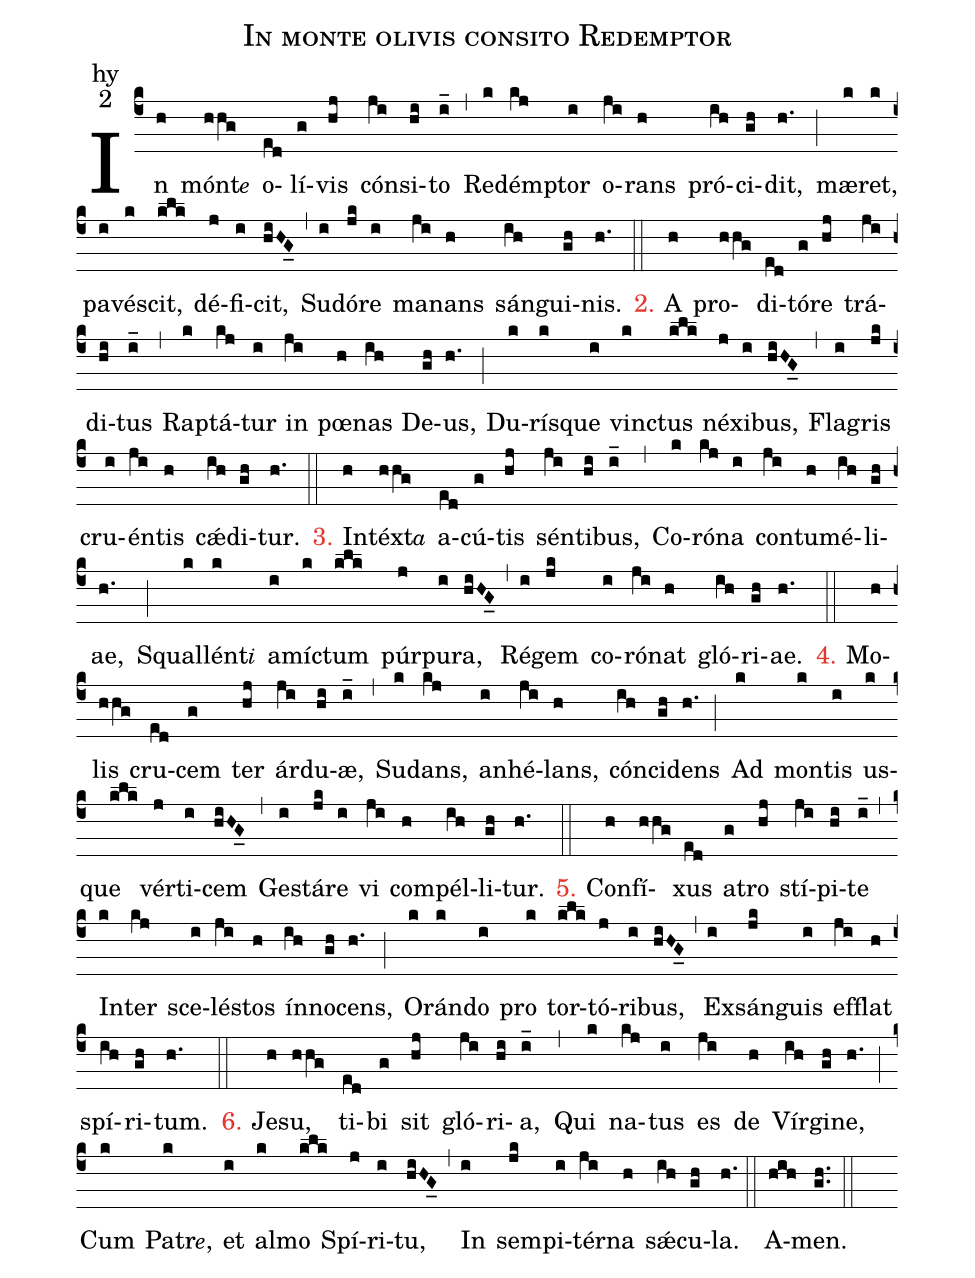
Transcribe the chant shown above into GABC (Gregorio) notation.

name:In monte olivis consito Redemptor;
office-part:hy;
mode:2;
%%
(c4) In(h) mónt<e>e</e>(hhg) o(ed)lí(g)vis(hj) cón(ji)si(hi)to(i_) (,)
Re(k)dém(kj)ptor(i) o(ji)rans(h) pró(ih)ci(gh)dit,(h.) (;)
mæ(k)ret,(k) pa(i)vé(k)scit,(klk) dé(j)fi(i)cit,(hiHG_0) (,)
Su(i)dó(jk)re(i) ma(ji)nans(h) sán(ih)gui(gh)nis.(h.) (::)

<c>2.</c> A(h) pro(hhg)di(ed)tó(g)re(hj) trá(ji)di(hi)tus(i_) (,)
Rap(k)tá(kj)tur(i) in(ji) pœ(h)nas(ih) De(gh)us,(h.) (;)
Du(k)rís(k)que(i) vin(k)ctus(klk) né(j)xi(i)bus,(hiHG_0) (,)
Fla(i)gris(jk) cru(i)én(ji)tis(h) cǽ(ih)di(gh)tur.(h.) (::)

<c>3.</c> In(h)téxt<e>a</e>(hhg) a(ed)cú(g)tis(hj) sén(ji)ti(hi)bus,(i_) (,)
Co(k)ró(kj)na(i) con(ji)tu(h)mé(ih)li(gh)ae,(h.) (;)
Squal(k)lént<e>i</e>(k) a(i)mí(k)ctum(klk) púr(j)pu(i)ra,(hiHG_0) (,)
Ré(i)gem(jk) co(i)ró(ji)nat(h) gló(ih)ri(gh)ae.(h.) (::)

<c>4.</c> Mo(h)lis(hhg) cru(ed)cem(g) ter(hj) ár(ji)du(hi)æ,(i_) (,)
Su(k)dans,(kj) an(i)hé(ji)lans,(h) cón(ih)ci(gh)dens(h.) (;)
Ad(k) mon(k)tis(i) us(k)que(klk) vér(j)ti(i)cem(hiHG_0) (,)
Ge(i)stá(jk)re(i) vi(ji) com(h)pél(ih)li(gh)tur.(h.) (::)

<c>5.</c> Con(h)fí(hhg)xus(ed) a(g)tro(hj) stí(ji)pi(hi)te(i_) (,)
In(k)ter(kj) sce(i)lé(ji)stos(h) ín(ih)no(gh)cens,(h.) (;)
O(k)rán(k)do(i) pro(k) tor(klk)tó(j)ri(i)bus,(hiHG_0) (,)
Ex(i)sán(jk)guis(i) ef(ji)flat(h) spí(ih)ri(gh)tum.(h.) (::)

<c>6.</c> Je(h)su,(hhg) ti(ed)bi(g) sit(hj) gló(ji)ri(hi)a,(i_) (,)
Qui(k) na(kj)tus(i) es(ji) de(h) Vír(ih)gi(gh)ne,(h.) (;)
Cum(k) Patr<e>e</e>,(k) et(i) al(k)mo(klk) Spí(j)ri(i)tu,(hiHG_0) (,)
In(i) sem(jk)pi(i)tér(ji)na(h) sǽ(ih)cu(gh)la.(h.) (::)
A(hih)men.(gh..) (::)
